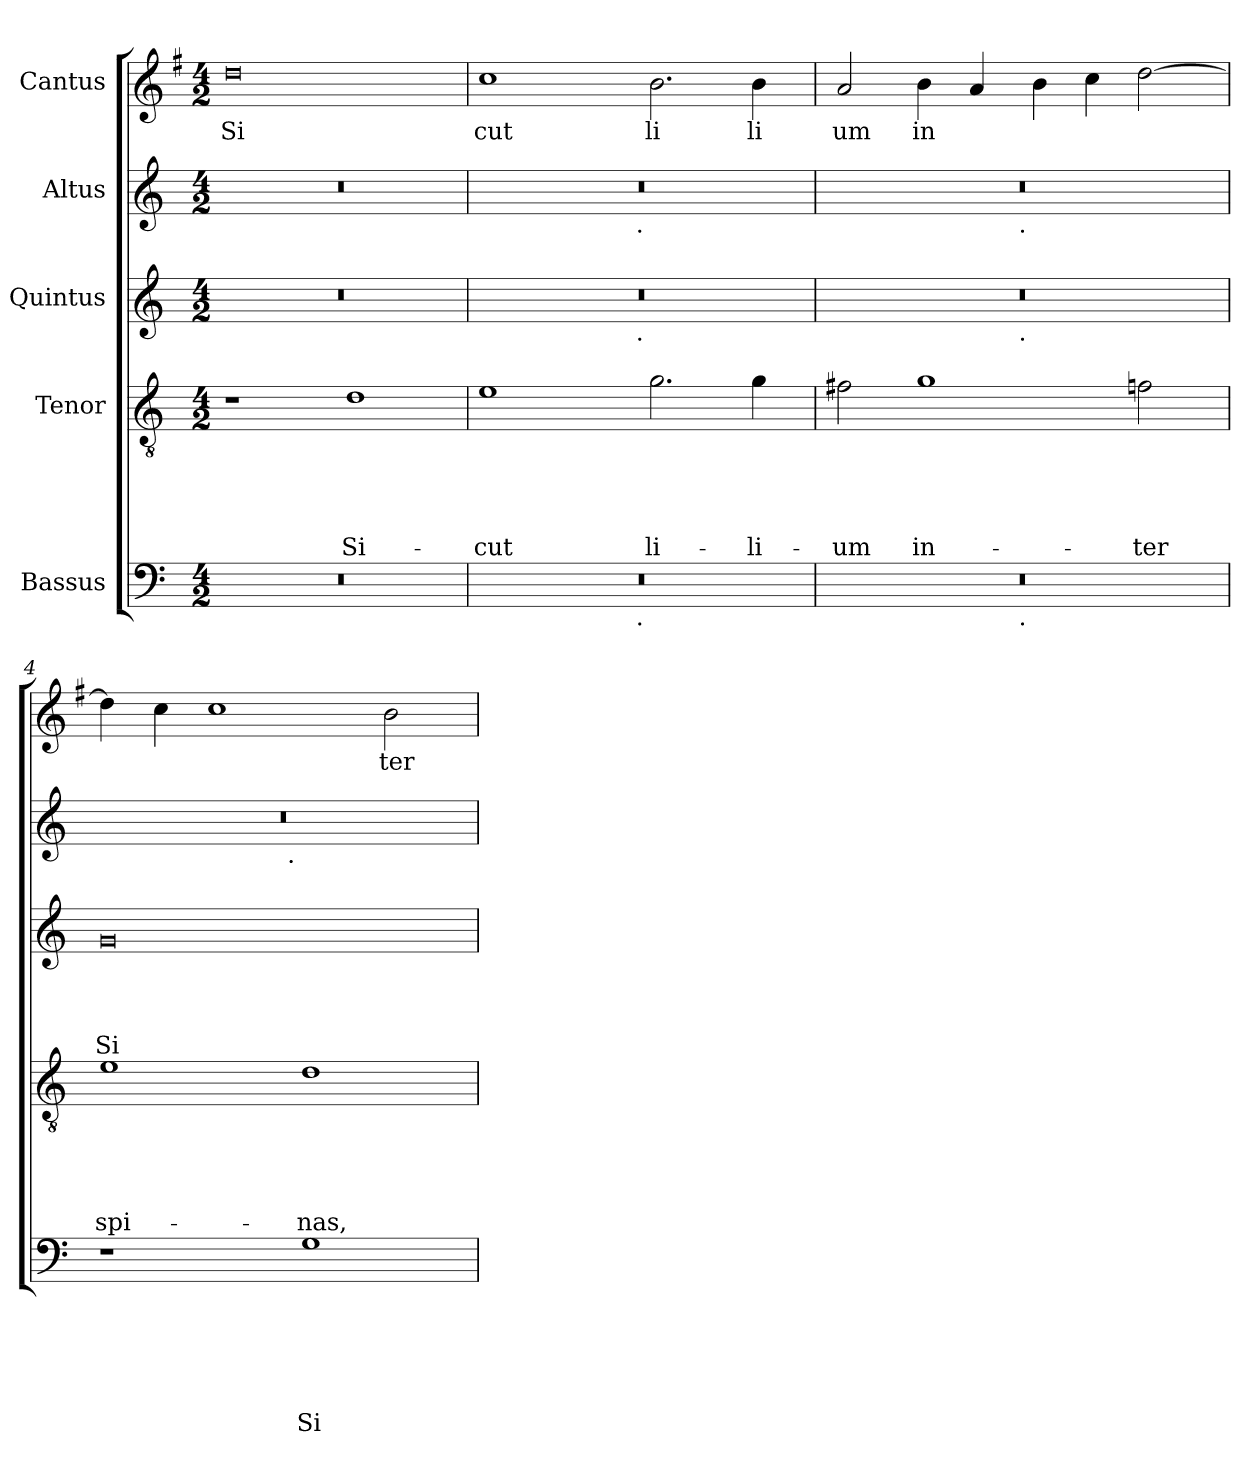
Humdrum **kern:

**kern	**text	**text	**text	**text	**text	**text	**kern	**text	**text	**text	**text	**text	**kern	**text	**text	**text	**text	**kern	**kern	**text
*part5	*part5	*part5	*part5	*part5	*part5	*part5	*part4	*part4	*part4	*part4	*part4	*part4	*part3	*part3	*part3	*part3	*part3	*part2	*part1	*part1
*staff5	*staff5	*staff5	*staff5	*staff5	*staff5	*staff5	*staff4	*staff4	*staff4	*staff4	*staff4	*staff4	*staff3	*staff3	*staff3	*staff3	*staff3	*staff2	*staff1	*staff1
*I"Bassus	*	*	*	*	*	*	*I"Tenor	*	*	*	*	*	*I"Quintus	*	*	*	*	*I"Altus	*I"Cantus	*
*clefF4	*	*	*	*	*	*	*clefGv2	*	*	*	*	*	*clefG2	*	*	*	*	*clefG2	*clefG2	*
*	*	*	*	*	*	*	*	*	*	*	*	*	*	*	*	*	*	*	*ITrd-3c-5	*
*k[]	*	*	*	*	*	*	*k[]	*	*	*	*	*	*k[]	*	*	*	*	*k[]	*k[]	*
*C:	*	*	*	*	*	*	*C:	*	*	*	*	*	*C:	*	*	*	*	*C:	*C:	*
*M4/2	*	*	*	*	*	*	*M4/2	*	*	*	*	*	*M4/2	*	*	*	*	*M4/2	*M4/2	*
=1	=1	=1	=1	=1	=1	=1	=1	=1	=1	=1	=1	=1	=1	=1	=1	=1	=1	=1	=1	=1
!	!	!	!	!	!	!	!	!	!	!	!	!	!	!	!	!	!	!	!	!LO:LY:b
0r	.	.	.	.	.	.	1r	.	.	.	.	.	0r	.	.	.	.	0r	0gg	Si
!	!	!	!	!	!	!	!	!	!	!	!	!LO:LY:b	!	!	!	!	!	!	!	!
.	.	.	.	.	.	.	1d	.	.	.	.	Si-	.	.	.	.	.	.	.	.
=2	=2	=2	=2	=2	=2	=2	=2	=2	=2	=2	=2	=2	=2	=2	=2	=2	=2	=2	=2	=2
!	!	!	!	!	!	!	!	!	!	!	!	!LO:LY:b	!	!	!	!	!	!	!	!LO:LY:b
*^	*	*	*	*	*	*	*	*	*	*	*	*	*^	*	*	*	*	*^	*	*
0r	2ryy	.	.	.	.	.	.	1e	.	.	.	.	-cut	0r	2ryy	.	.	.	.	0r	2ryy	1ff	cut
.	4...ryy	.	.	.	.	.	.	.	.	.	.	.	.	.	4...ryy	.	.	.	.	.	4...ryy	.	.
!	!	!	!	!	!	!	!	!	!	!	!	!	!	!	!	!	!	!	!	!	!LO:TX:b:t=.	!	!
!	!	!	!	!	!	!	!	!	!	!	!	!	!	!	!LO:TX:b:t=.	!	!	!	!	!	!	!	!
!	!LO:TX:b:t=.	!	!	!	!	!	!	!	!	!	!	!	!	!	!	!	!	!	!	!	!	!	!
.	1ryy	.	.	.	.	.	.	.	.	.	.	.	.	.	1ryy	.	.	.	.	.	1ryy	.	.
!	!	!	!	!	!	!	!	!	!	!	!	!	!LO:LY:b	!	!	!	!	!	!	!	!	!	!LO:LY:b
.	.	.	.	.	.	.	.	2.g\	.	.	.	.	li-	.	.	.	.	.	.	.	.	2.ee\	li
!	!	!	!	!	!	!	!	!	!	!	!	!	!LO:LY:b	!	!	!	!	!	!	!	!	!	!LO:LY:b
.	.	.	.	.	.	.	.	4g\	.	.	.	.	-li-	.	.	.	.	.	.	.	.	4ee\	li
.	32ryy	.	.	.	.	.	.	.	.	.	.	.	.	.	32ryy	.	.	.	.	.	32ryy	.	.
=3	=3	=3	=3	=3	=3	=3	=3	=3	=3	=3	=3	=3	=3	=3	=3	=3	=3	=3	=3	=3	=3	=3	=3
!	!	!	!	!	!	!	!	!	!	!	!	!	!LO:LY:b	!	!	!	!	!	!	!	!	!	!LO:LY:b
0r	2ryy	.	.	.	.	.	.	2f#X\	.	.	.	.	-um	0r	2ryy	.	.	.	.	0r	2ryy	2dd/	um
!	!	!	!	!	!	!	!	!	!	!	!	!	!LO:LY:b	!	!	!	!	!	!	!	!	!	!LO:LY:b
.	4...ryy	.	.	.	.	.	.	1g	.	.	.	.	in-	.	4...ryy	.	.	.	.	.	4...ryy	4ee\	in
.	.	.	.	.	.	.	.	.	.	.	.	.	.	.	.	.	.	.	.	.	.	4dd/	.
!	!	!	!	!	!	!	!	!	!	!	!	!	!	!	!	!	!	!	!	!	!LO:TX:b:t=.	!	!
!	!	!	!	!	!	!	!	!	!	!	!	!	!	!	!LO:TX:b:t=.	!	!	!	!	!	!	!	!
!	!LO:TX:b:t=.	!	!	!	!	!	!	!	!	!	!	!	!	!	!	!	!	!	!	!	!	!	!
.	1ryy	.	.	.	.	.	.	.	.	.	.	.	.	.	1ryy	.	.	.	.	.	1ryy	.	.
.	.	.	.	.	.	.	.	.	.	.	.	.	.	.	.	.	.	.	.	.	.	4ee\	.
.	.	.	.	.	.	.	.	.	.	.	.	.	.	.	.	.	.	.	.	.	.	4ff\	.
!	!	!	!	!	!	!	!	!	!	!	!	!	!LO:LY:b	!	!	!	!	!	!	!	!	!	!
.	.	.	.	.	.	.	.	2fn\	.	.	.	.	-ter	.	.	.	.	.	.	.	.	[>2gg\	.
.	32ryy	.	.	.	.	.	.	.	.	.	.	.	.	.	32ryy	.	.	.	.	.	32ryy	.	.
=4	=4	=4	=4	=4	=4	=4	=4	=4	=4	=4	=4	=4	=4	=4	=4	=4	=4	=4	=4	=4	=4	=4	=4
!	!	!	!	!	!	!	!	!	!	!	!	!	!LO:LY:b	!	!	!	!	!	!LO:LY:b	!	!	!	!
*v	*v	*	*	*	*	*	*	*	*	*	*	*	*	*v	*v	*	*	*	*	*	*	*	*
1r	.	.	.	.	.	.	1e	.	.	.	.	spi-	0g	.	.	.	Si	0r	2ryy	4gg\]	.
.	.	.	.	.	.	.	.	.	.	.	.	.	.	.	.	.	.	.	.	4ff\	.
.	.	.	.	.	.	.	.	.	.	.	.	.	.	.	.	.	.	.	4...ryy	1ff	.
!	!	!	!	!	!	!	!	!	!	!	!	!	!	!	!	!	!	!	!LO:TX:b:t=.	!	!
.	.	.	.	.	.	.	.	.	.	.	.	.	.	.	.	.	.	.	1ryy	.	.
!	!	!	!	!	!	!LO:LY:b	!	!	!	!	!	!LO:LY:b	!	!	!	!	!	!	!	!	!
1G	.	.	.	.	.	Si	1d	.	.	.	.	-nas,	.	.	.	.	.	.	.	.	.
!	!	!	!	!	!	!	!	!	!	!	!	!	!	!	!	!	!	!	!	!	!LO:LY:b
.	.	.	.	.	.	.	.	.	.	.	.	.	.	.	.	.	.	.	.	2ee\	ter
.	.	.	.	.	.	.	.	.	.	.	.	.	.	.	.	.	.	.	32ryy	.	.
*	*	*	*	*	*	*	*	*	*	*	*	*	*	*	*	*	*	*v	*v	*	*
=	=	=	=	=	=	=	=	=	=	=	=	=	=	=	=	=	=	=	=	=
*-	*-	*-	*-	*-	*-	*-	*-	*-	*-	*-	*-	*-	*-	*-	*-	*-	*-	*-	*-	*-
